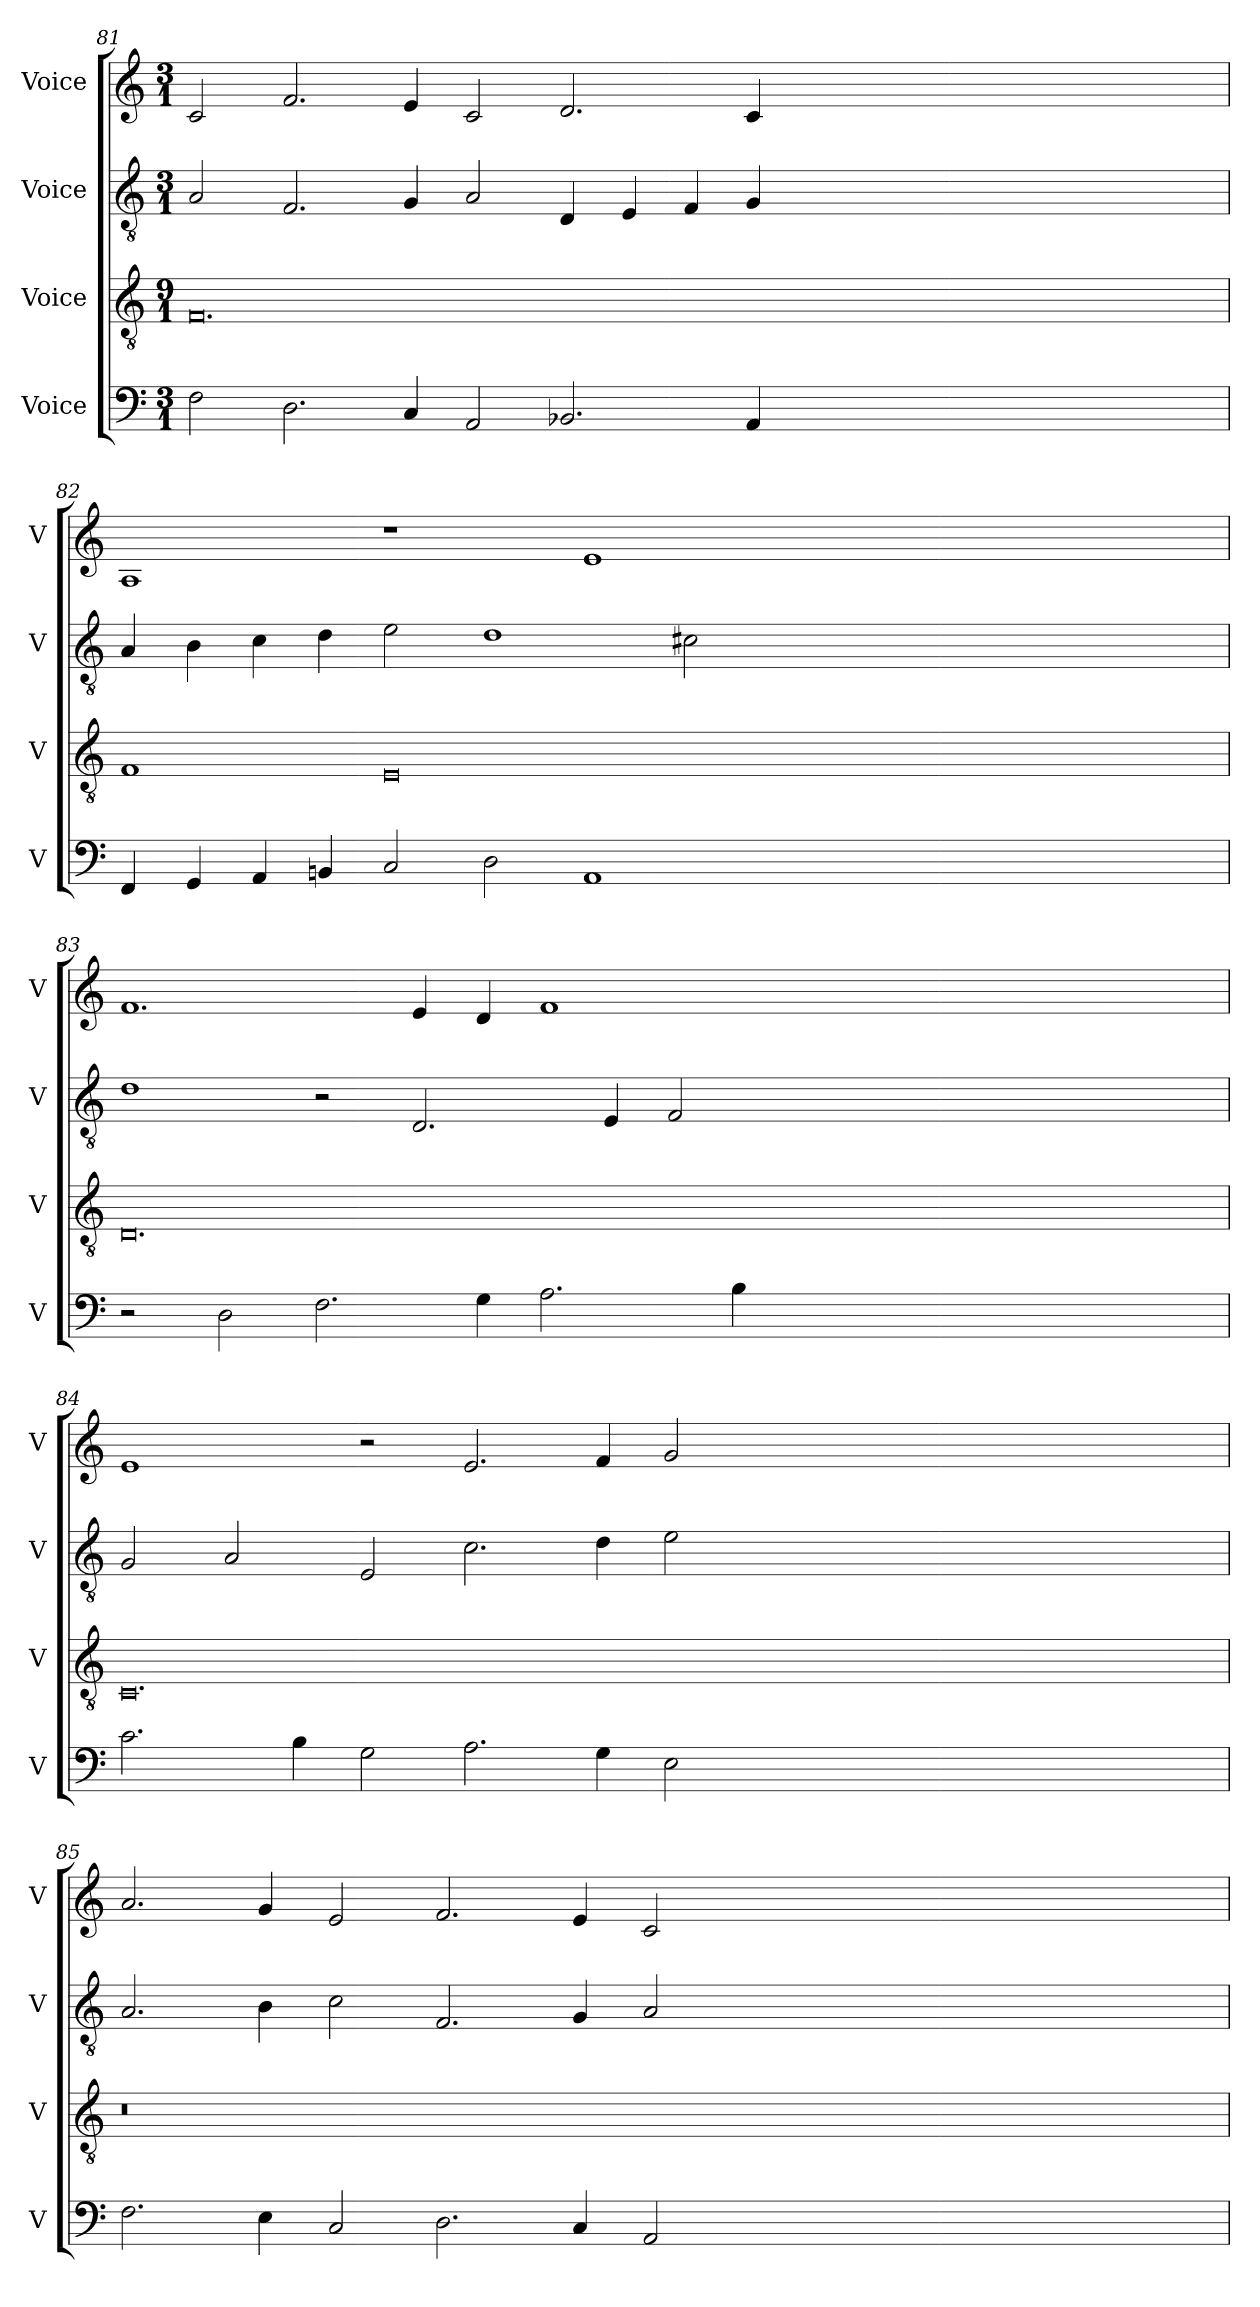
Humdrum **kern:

**kern	**kern	**kern	**kern
*part4	*part3	*part2	*part1
*staff4	*staff3	*staff2	*staff1
*I"Voice	*I"Voice	*I"Voice	*I"Voice
*I'V	*I'V	*I'V	*I'V
!!LO:PB:g=z
*clefF4	*clefGv2	*clefGv2	*clefG2
*k[]	*k[]	*k[]	*k[]
*M3/1	*M9/1	*M3/1	*M3/1
=81	=81	=81	=81
2F\	0.F	2A/	2c/
2.D\	.	2.F/	2.f/
4C/	.	4G/	4e/
2AA/	.	2A/	2c/
2.BB-X/	.	4D/	2.d/
.	.	4E/	.
.	.	4F/	.
4AA/	.	4G/	4c/
00.ryy	00.ryy	00.ryy	00.ryy
!!LO:LB:g=z
=82	=82	=82	=82
4FF/	1F	4A/	1A
4GG/	.	4B\	.
4AA/	.	4c\	.
4BBn/	.	4d\	.
2C/	0E	2e\	1r
2D\	.	1d	.
1AA	.	.	1e
.	.	2c#X\	.
00.ryy	00.ryy	00.ryy	00.ryy
!!LO:LB:g=z
=83	=83	=83	=83
2r	0.D	1d	1.f
2D\	.	.	.
2.F\	.	2r	.
.	.	2.D/	4e/
4G\	.	.	4d/
2.A\	.	.	1f
.	.	4E/	.
.	.	2F/	.
4B\	.	.	.
00.ryy	00.ryy	00.ryy	00.ryy
!!LO:LB:g=z
=84	=84	=84	=84
2.c\	0.C	2G/	1e
.	.	2A/	.
4B\	.	.	.
2G\	.	2E/	2r
2.A\	.	2.c\	2.e/
4G\	.	4d\	4f/
2E\	.	2e\	2g/
00.ryy	00.ryy	00.ryy	00.ryy
!!LO:PB:g=z
=85	=85	=85	=85
2.F\	0.r	2.A/	2.a/
4E\	.	4B\	4g/
2C/	.	2c\	2e/
2.D\	.	2.F/	2.f/
4C/	.	4G/	4e/
2AA/	.	2A/	2c/
00.ryy	00.ryy	00.ryy	00.ryy
=	=	=	=
*-	*-	*-	*-
